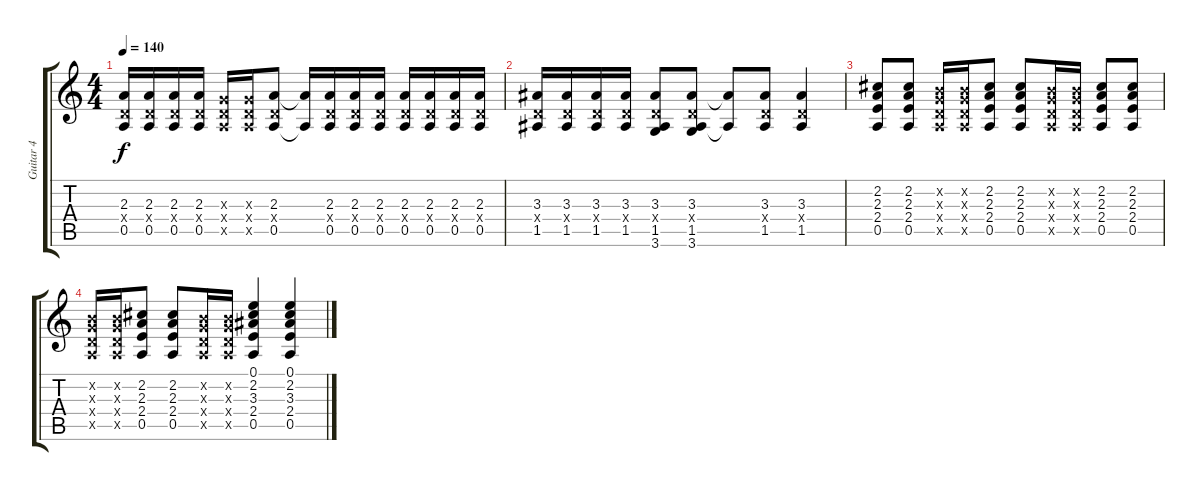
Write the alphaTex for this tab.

\track ("Guitar 4" "Guitar 4") {instrument distortionguitar}
\staff {score tabs}
\tuning (E4 B3 G3 D3 A2 E2) {hide}
\ts (4 4)
\tempo 140
\clef g2
\ks c
(2.3 0.4{x} 0.5).16{dy f} (2.3 0.4{x} 0.5).16 (2.3 0.4{x} 0.5).16 (2.3 0.4{x} 0.5).16 (0.3{x} 0.4{x} 0.5{x}).16 (0.3{x} 0.4{x} 0.5{x}).16 (2.3 0.4{x} 0.5).8 (2.3{t} 0.5{t}).16 (2.3 0.4{x} 0.5).16 (2.3 0.4{x} 0.5).16 (2.3 0.4{x} 0.5).16 (2.3 0.4{x} 0.5).16 (2.3 0.4{x} 0.5).16 (2.3 0.4{x} 0.5).16 (2.3 0.4{x} 0.5).16 |
(3.3 0.4{x} 1.5).16 (3.3 0.4{x} 1.5).16 (3.3 0.4{x} 1.5).16 (3.3 0.4{x} 1.5).16 (3.3 0.4{x} 1.5 3.6).8 (3.3 0.4{x} 1.5 3.6).8 (3.3{t} 1.5{t}).8 (3.3 0.4{x} 1.5).8 (3.3 0.4{x} 1.5).4 |
(2.2 2.3 2.4 0.5).8 (2.2 2.3 2.4 0.5).8 (0.2{x} 0.3{x} 0.4{x} 0.5{x}).16 (0.2{x} 0.3{x} 0.4{x} 0.5{x}).16 (2.2 2.3 2.4 0.5).8 (2.2 2.3 2.4 0.5).8 (0.2{x} 0.3{x} 0.4{x} 0.5{x}).16 (0.2{x} 0.3{x} 0.4{x} 0.5{x}).16 (2.2 2.3 2.4 0.5).8 (2.2 2.3 2.4 0.5).8 |
(0.2{x} 0.3{x} 0.4{x} 0.5{x}).16 (0.2{x} 0.3{x} 0.4{x} 0.5{x}).16 (2.2 2.3 2.4 0.5).8 (2.2 2.3 2.4 0.5).8 (0.2{x} 0.3{x} 0.4{x} 0.5{x}).16 (0.2{x} 0.3{x} 0.4{x} 0.5{x}).16 (0.1 2.2 3.3 2.4 0.5).4 (0.1 2.2 3.3 2.4 0.5).4
